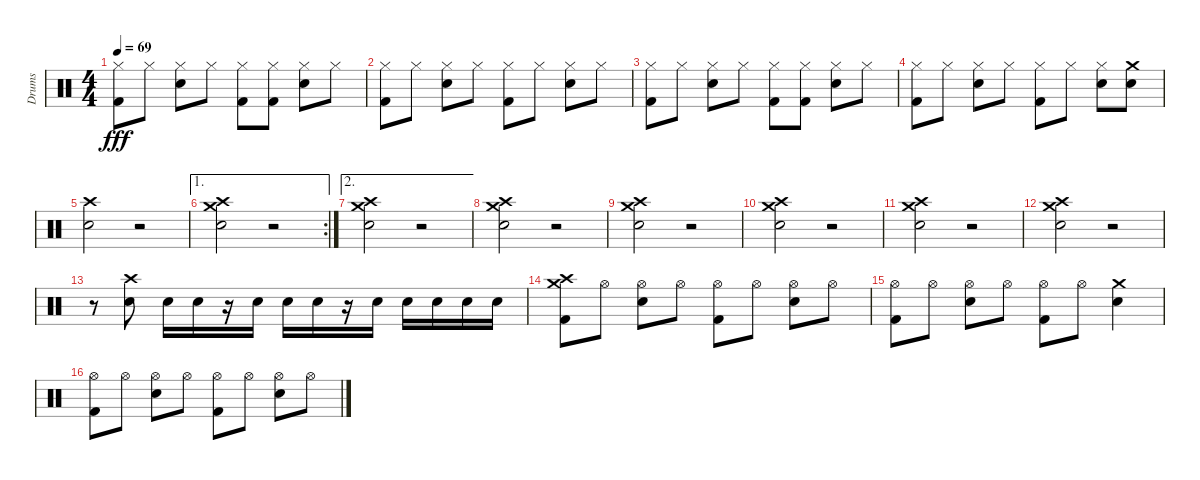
\track ("Drums" "Drums") {instrument percussion}
\staff {score}
\articulation defaults
\ts (4 4)
\tempo 69
\clef neutral
\ks c
("Hi-Hat (closed)" "Kick (hit) 2").8{dy fff} "Hi-Hat (closed)".8 ("Hi-Hat (closed)" "Electric Snare (hit)").8 "Hi-Hat (closed)".8 ("Hi-Hat (closed)" "Kick (hit) 2").8 ("Hi-Hat (closed)" "Kick (hit) 2").8 ("Hi-Hat (closed)" "Electric Snare (hit)").8 "Hi-Hat (closed)".8 |
("Hi-Hat (closed)" "Kick (hit) 2").8 "Hi-Hat (closed)".8 ("Hi-Hat (closed)" "Electric Snare (hit)").8 "Hi-Hat (closed)".8 ("Hi-Hat (closed)" "Kick (hit) 2").8 "Hi-Hat (closed)".8 ("Hi-Hat (closed)" "Electric Snare (hit)").8 "Hi-Hat (closed)".8 |
("Hi-Hat (closed)" "Kick (hit) 2").8 "Hi-Hat (closed)".8 ("Hi-Hat (closed)" "Electric Snare (hit)").8 "Hi-Hat (closed)".8 ("Hi-Hat (closed)" "Kick (hit) 2").8 ("Hi-Hat (closed)" "Kick (hit) 2").8 ("Hi-Hat (closed)" "Electric Snare (hit)").8 "Hi-Hat (closed)".8 |
("Hi-Hat (closed)" "Kick (hit) 2").8 "Hi-Hat (closed)".8 ("Hi-Hat (closed)" "Electric Snare (hit)").8 "Hi-Hat (closed)".8 ("Hi-Hat (closed)" "Kick (hit) 2").8 "Hi-Hat (closed)".8 ("Hi-Hat (closed)" "Electric Snare (hit)").8 ("Crash medium (hit)" "Electric Snare (hit)").8 |
("Crash high (hit)" "Electric Snare (hit)").2 r.2 |
\ae 1
\rc 2
("Crash high (hit)" "Crash medium (hit)" "Electric Snare (hit)").2 r.2 |
\ae 2
("Crash high (hit)" "Crash medium (hit)" "Electric Snare (hit)").2 r.2 |
("Crash high (hit)" "Crash medium (hit)" "Electric Snare (hit)").2 r.2 |
("Crash high (hit)" "Crash medium (hit)" "Electric Snare (hit)").2 r.2 |
("Crash high (hit)" "Crash medium (hit)" "Electric Snare (hit)").2 r.2 |
("Crash high (hit)" "Crash medium (hit)" "Electric Snare (hit)").2 r.2 |
("Crash high (hit)" "Crash medium (hit)" "Electric Snare (hit)").2 r.2 |
r.8 ("Crash high (hit)" "Electric Snare (hit)").8 "Electric Snare (hit)".16 "Electric Snare (hit)".16 r.16 "Electric Snare (hit)".16 "Electric Snare (hit)".16 "Electric Snare (hit)".16 r.16 "Electric Snare (hit)".16 "Electric Snare (hit)".16 "Electric Snare (hit)".16 "Electric Snare (hit)".16 "Electric Snare (hit)".16 |
("Crash high (hit)" "Crash medium (hit)" "Kick (hit) 2").8 "Hi-Hat (open)".8 ("Hi-Hat (open)" "Electric Snare (hit)").8 "Hi-Hat (open)".8 ("Hi-Hat (open)" "Kick (hit) 2").8 "Hi-Hat (open)".8 ("Hi-Hat (open)" "Electric Snare (hit)").8 "Hi-Hat (open)".8 |
("Hi-Hat (open)" "Kick (hit) 2").8 "Hi-Hat (open)".8 ("Hi-Hat (open)" "Electric Snare (hit)").8 "Hi-Hat (open)".8 ("Hi-Hat (open)" "Kick (hit) 2").8 "Hi-Hat (open)".8 ("Crash medium (hit)" "Electric Snare (hit)").4 |
("Hi-Hat (open)" "Kick (hit) 2").8 "Hi-Hat (open)".8 ("Hi-Hat (open)" "Electric Snare (hit)").8 "Hi-Hat (open)".8 ("Hi-Hat (open)" "Kick (hit) 2").8 "Hi-Hat (open)".8 ("Hi-Hat (open)" "Electric Snare (hit)").8 "Hi-Hat (open)".8
